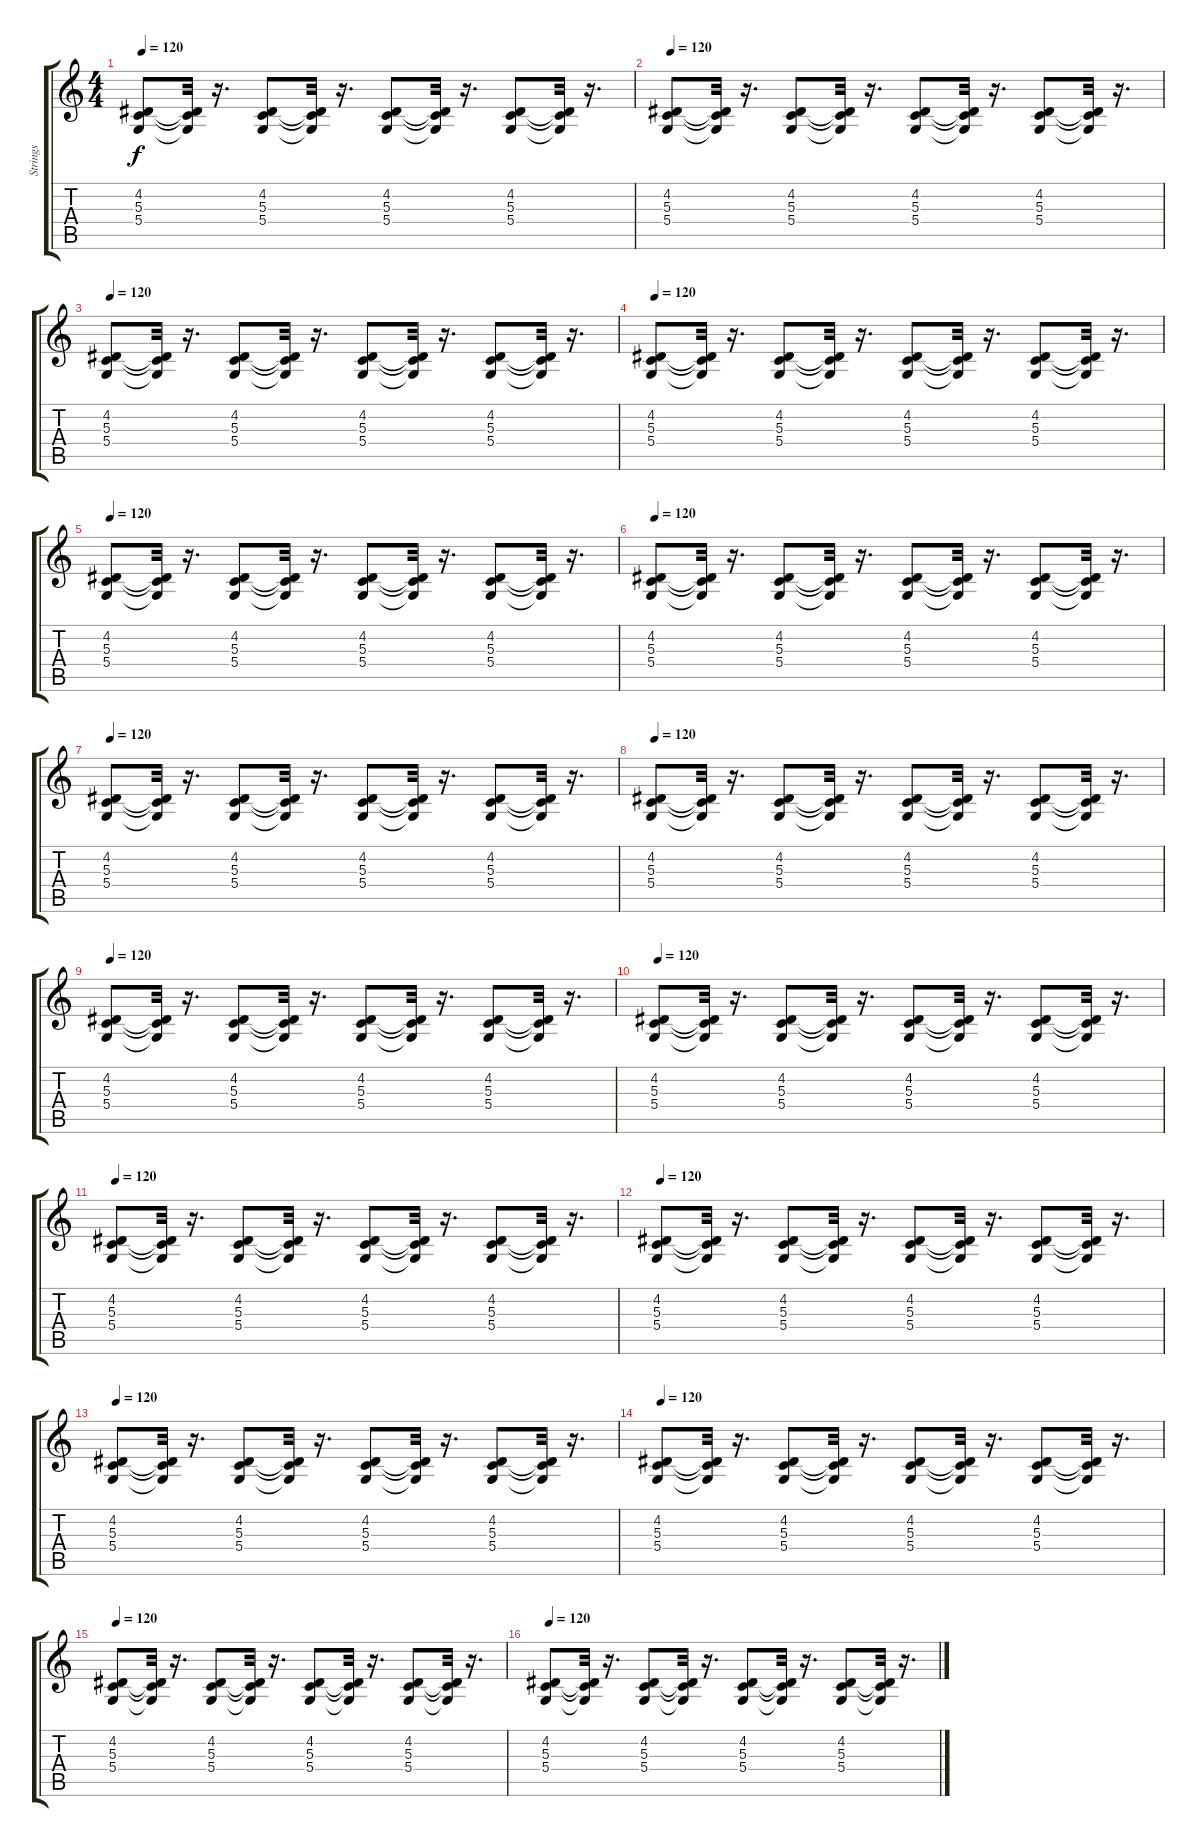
\track ("Strings" "Strings") {instrument stringensemble1}
\staff {score tabs}
\tuning (E4 B3 G3 D3 A2 E2) {hide}
\ts (4 4)
\tempo 120
\clef g2
\ks c
(4.2 5.3 5.4).8{dy f} (4.2{t} 5.3{t} 5.4{t}).32 r.16{d} (4.2 5.3 5.4).8 (4.2{t} 5.3{t} 5.4{t}).32 r.16{d} (4.2 5.3 5.4).8 (4.2{t} 5.3{t} 5.4{t}).32 r.16{d} (4.2 5.3 5.4).8 (4.2{t} 5.3{t} 5.4{t}).32 r.16{d} |
\tempo 120
(4.2 5.3 5.4).8 (4.2{t} 5.3{t} 5.4{t}).32 r.16{d} (4.2 5.3 5.4).8 (4.2{t} 5.3{t} 5.4{t}).32 r.16{d} (4.2 5.3 5.4).8 (4.2{t} 5.3{t} 5.4{t}).32 r.16{d} (4.2 5.3 5.4).8 (4.2{t} 5.3{t} 5.4{t}).32 r.16{d} |
\tempo 120
(4.2 5.3 5.4).8 (4.2{t} 5.3{t} 5.4{t}).32 r.16{d} (4.2 5.3 5.4).8 (4.2{t} 5.3{t} 5.4{t}).32 r.16{d} (4.2 5.3 5.4).8 (4.2{t} 5.3{t} 5.4{t}).32 r.16{d} (4.2 5.3 5.4).8 (4.2{t} 5.3{t} 5.4{t}).32 r.16{d} |
\tempo 120
(4.2 5.3 5.4).8 (4.2{t} 5.3{t} 5.4{t}).32 r.16{d} (4.2 5.3 5.4).8 (4.2{t} 5.3{t} 5.4{t}).32 r.16{d} (4.2 5.3 5.4).8 (4.2{t} 5.3{t} 5.4{t}).32 r.16{d} (4.2 5.3 5.4).8 (4.2{t} 5.3{t} 5.4{t}).32 r.16{d} |
\tempo 120
(4.2 5.3 5.4).8 (4.2{t} 5.3{t} 5.4{t}).32 r.16{d} (4.2 5.3 5.4).8 (4.2{t} 5.3{t} 5.4{t}).32 r.16{d} (4.2 5.3 5.4).8 (4.2{t} 5.3{t} 5.4{t}).32 r.16{d} (4.2 5.3 5.4).8 (4.2{t} 5.3{t} 5.4{t}).32 r.16{d} |
\tempo 120
(4.2 5.3 5.4).8 (4.2{t} 5.3{t} 5.4{t}).32 r.16{d} (4.2 5.3 5.4).8 (4.2{t} 5.3{t} 5.4{t}).32 r.16{d} (4.2 5.3 5.4).8 (4.2{t} 5.3{t} 5.4{t}).32 r.16{d} (4.2 5.3 5.4).8 (4.2{t} 5.3{t} 5.4{t}).32 r.16{d} |
\tempo 120
(4.2 5.3 5.4).8 (4.2{t} 5.3{t} 5.4{t}).32 r.16{d} (4.2 5.3 5.4).8 (4.2{t} 5.3{t} 5.4{t}).32 r.16{d} (4.2 5.3 5.4).8 (4.2{t} 5.3{t} 5.4{t}).32 r.16{d} (4.2 5.3 5.4).8 (4.2{t} 5.3{t} 5.4{t}).32 r.16{d} |
\tempo 120
(4.2 5.3 5.4).8 (4.2{t} 5.3{t} 5.4{t}).32 r.16{d} (4.2 5.3 5.4).8 (4.2{t} 5.3{t} 5.4{t}).32 r.16{d} (4.2 5.3 5.4).8 (4.2{t} 5.3{t} 5.4{t}).32 r.16{d} (4.2 5.3 5.4).8 (4.2{t} 5.3{t} 5.4{t}).32 r.16{d} |
\tempo 120
(4.2 5.3 5.4).8 (4.2{t} 5.3{t} 5.4{t}).32 r.16{d} (4.2 5.3 5.4).8 (4.2{t} 5.3{t} 5.4{t}).32 r.16{d} (4.2 5.3 5.4).8 (4.2{t} 5.3{t} 5.4{t}).32 r.16{d} (4.2 5.3 5.4).8 (4.2{t} 5.3{t} 5.4{t}).32 r.16{d} |
\tempo 120
(4.2 5.3 5.4).8 (4.2{t} 5.3{t} 5.4{t}).32 r.16{d} (4.2 5.3 5.4).8 (4.2{t} 5.3{t} 5.4{t}).32 r.16{d} (4.2 5.3 5.4).8 (4.2{t} 5.3{t} 5.4{t}).32 r.16{d} (4.2 5.3 5.4).8 (4.2{t} 5.3{t} 5.4{t}).32 r.16{d} |
\tempo 120
(4.2 5.3 5.4).8 (4.2{t} 5.3{t} 5.4{t}).32 r.16{d} (4.2 5.3 5.4).8 (4.2{t} 5.3{t} 5.4{t}).32 r.16{d} (4.2 5.3 5.4).8 (4.2{t} 5.3{t} 5.4{t}).32 r.16{d} (4.2 5.3 5.4).8 (4.2{t} 5.3{t} 5.4{t}).32 r.16{d} |
\tempo 120
(4.2 5.3 5.4).8 (4.2{t} 5.3{t} 5.4{t}).32 r.16{d} (4.2 5.3 5.4).8 (4.2{t} 5.3{t} 5.4{t}).32 r.16{d} (4.2 5.3 5.4).8 (4.2{t} 5.3{t} 5.4{t}).32 r.16{d} (4.2 5.3 5.4).8 (4.2{t} 5.3{t} 5.4{t}).32 r.16{d} |
\tempo 120
(4.2 5.3 5.4).8 (4.2{t} 5.3{t} 5.4{t}).32 r.16{d} (4.2 5.3 5.4).8 (4.2{t} 5.3{t} 5.4{t}).32 r.16{d} (4.2 5.3 5.4).8 (4.2{t} 5.3{t} 5.4{t}).32 r.16{d} (4.2 5.3 5.4).8 (4.2{t} 5.3{t} 5.4{t}).32 r.16{d} |
\tempo 120
(4.2 5.3 5.4).8 (4.2{t} 5.3{t} 5.4{t}).32 r.16{d} (4.2 5.3 5.4).8 (4.2{t} 5.3{t} 5.4{t}).32 r.16{d} (4.2 5.3 5.4).8 (4.2{t} 5.3{t} 5.4{t}).32 r.16{d} (4.2 5.3 5.4).8 (4.2{t} 5.3{t} 5.4{t}).32 r.16{d} |
\tempo 120
(4.2 5.3 5.4).8 (4.2{t} 5.3{t} 5.4{t}).32 r.16{d} (4.2 5.3 5.4).8 (4.2{t} 5.3{t} 5.4{t}).32 r.16{d} (4.2 5.3 5.4).8 (4.2{t} 5.3{t} 5.4{t}).32 r.16{d} (4.2 5.3 5.4).8 (4.2{t} 5.3{t} 5.4{t}).32 r.16{d} |
\tempo 120
(4.2 5.3 5.4).8 (4.2{t} 5.3{t} 5.4{t}).32 r.16{d} (4.2 5.3 5.4).8 (4.2{t} 5.3{t} 5.4{t}).32 r.16{d} (4.2 5.3 5.4).8 (4.2{t} 5.3{t} 5.4{t}).32 r.16{d} (4.2 5.3 5.4).8 (4.2{t} 5.3{t} 5.4{t}).32 r.16{d}
